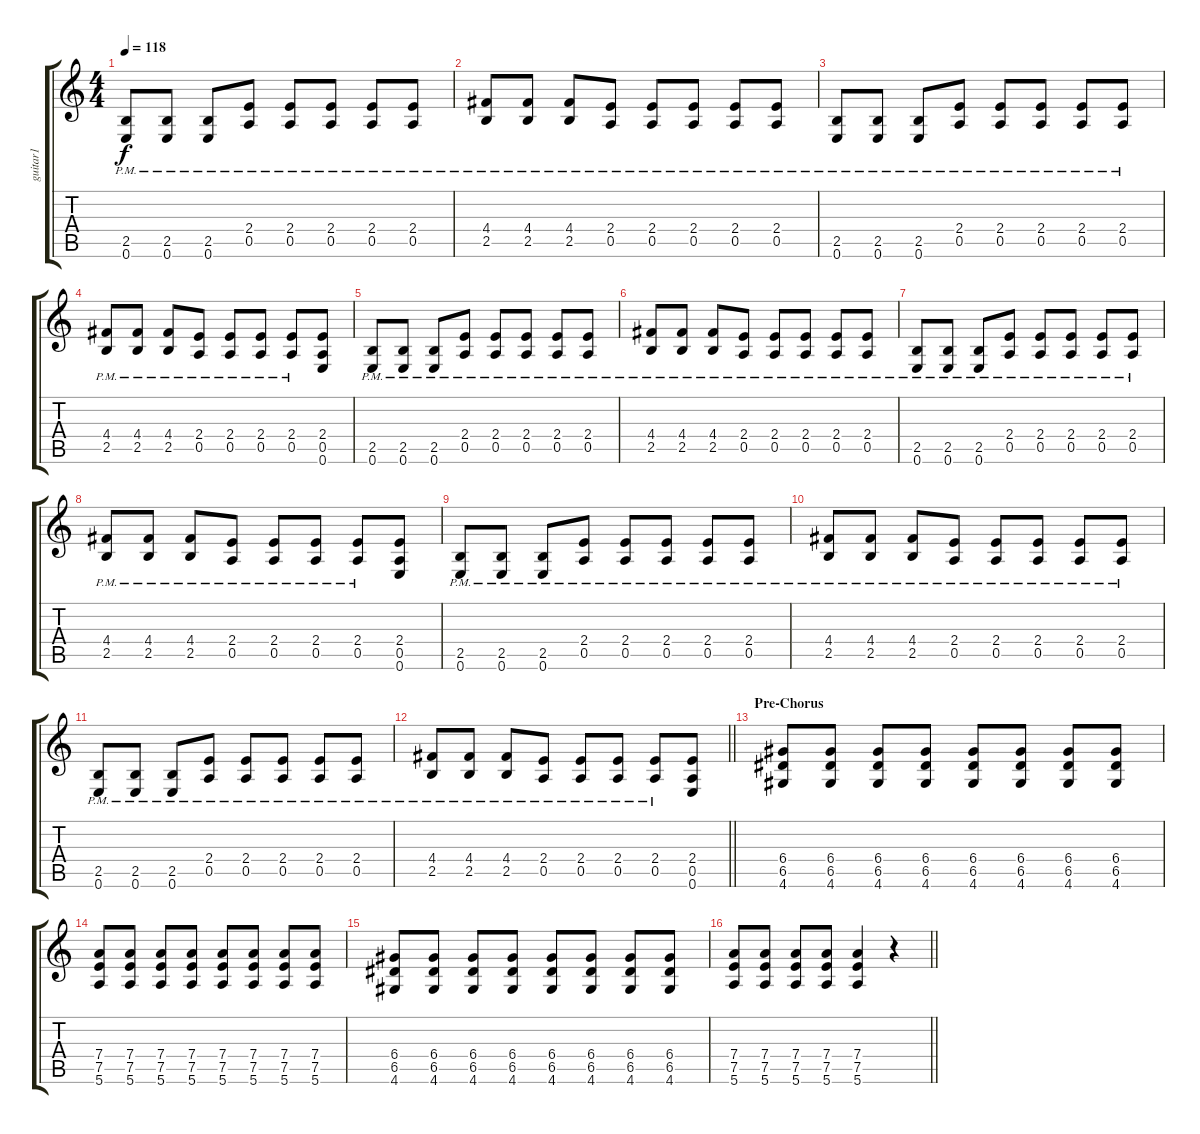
\track ("guitar1" "guitar1") {instrument overdrivenguitar}
\staff {score tabs}
\tuning (E4 B3 G3 D3 A2 E2) {hide}
\ts (4 4)
\tempo 118
\clef g2
\ks c
(2.5{pm} 0.6{pm}).8{dy f instrument electricguitarmuted} (2.5{pm} 0.6{pm}).8 (2.5{pm} 0.6{pm}).8 (2.4{pm} 0.5{pm}).8 (2.4{pm} 0.5{pm}).8 (2.4{pm} 0.5{pm}).8 (2.4{pm} 0.5{pm}).8 (2.4{pm} 0.5{pm}).8 |
(4.4{pm} 2.5{pm}).8 (4.4{pm} 2.5{pm}).8 (4.4{pm} 2.5{pm}).8 (2.4{pm} 0.5{pm}).8 (2.4{pm} 0.5{pm}).8 (2.4{pm} 0.5{pm}).8 (2.4{pm} 0.5{pm}).8 (2.4{pm} 0.5{pm}).8 |
(2.5{pm} 0.6{pm}).8 (2.5{pm} 0.6{pm}).8 (2.5{pm} 0.6{pm}).8 (2.4{pm} 0.5{pm}).8 (2.4{pm} 0.5{pm}).8 (2.4{pm} 0.5{pm}).8 (2.4{pm} 0.5{pm}).8 (2.4{pm} 0.5{pm}).8 |
(4.4{pm} 2.5{pm}).8 (4.4{pm} 2.5{pm}).8 (4.4{pm} 2.5{pm}).8 (2.4{pm} 0.5{pm}).8 (2.4{pm} 0.5{pm}).8 (2.4{pm} 0.5{pm}).8 (2.4{pm} 0.5{pm}).8 (2.4 0.5 0.6).8{instrument overdrivenguitar} |
(2.5{pm} 0.6{pm}).8{instrument electricguitarmuted} (2.5{pm} 0.6{pm}).8 (2.5{pm} 0.6{pm}).8 (2.4{pm} 0.5{pm}).8 (2.4{pm} 0.5{pm}).8 (2.4{pm} 0.5{pm}).8 (2.4{pm} 0.5{pm}).8 (2.4{pm} 0.5{pm}).8 |
(4.4{pm} 2.5{pm}).8 (4.4{pm} 2.5{pm}).8 (4.4{pm} 2.5{pm}).8 (2.4{pm} 0.5{pm}).8 (2.4{pm} 0.5{pm}).8 (2.4{pm} 0.5{pm}).8 (2.4{pm} 0.5{pm}).8 (2.4{pm} 0.5{pm}).8 |
(2.5{pm} 0.6{pm}).8 (2.5{pm} 0.6{pm}).8 (2.5{pm} 0.6{pm}).8 (2.4{pm} 0.5{pm}).8 (2.4{pm} 0.5{pm}).8 (2.4{pm} 0.5{pm}).8 (2.4{pm} 0.5{pm}).8 (2.4{pm} 0.5{pm}).8 |
(4.4{pm} 2.5{pm}).8 (4.4{pm} 2.5{pm}).8 (4.4{pm} 2.5{pm}).8 (2.4{pm} 0.5{pm}).8 (2.4{pm} 0.5{pm}).8 (2.4{pm} 0.5{pm}).8 (2.4{pm} 0.5{pm}).8 (2.4 0.5 0.6).8{instrument overdrivenguitar} |
(2.5{pm} 0.6{pm}).8{instrument electricguitarmuted} (2.5{pm} 0.6{pm}).8 (2.5{pm} 0.6{pm}).8 (2.4{pm} 0.5{pm}).8 (2.4{pm} 0.5{pm}).8 (2.4{pm} 0.5{pm}).8 (2.4{pm} 0.5{pm}).8 (2.4{pm} 0.5{pm}).8 |
(4.4{pm} 2.5{pm}).8 (4.4{pm} 2.5{pm}).8 (4.4{pm} 2.5{pm}).8 (2.4{pm} 0.5{pm}).8 (2.4{pm} 0.5{pm}).8 (2.4{pm} 0.5{pm}).8 (2.4{pm} 0.5{pm}).8 (2.4{pm} 0.5{pm}).8 |
(2.5{pm} 0.6{pm}).8{instrument electricguitarmuted} (2.5{pm} 0.6{pm}).8 (2.5{pm} 0.6{pm}).8 (2.4{pm} 0.5{pm}).8 (2.4{pm} 0.5{pm}).8 (2.4{pm} 0.5{pm}).8 (2.4{pm} 0.5{pm}).8 (2.4{pm} 0.5{pm}).8 |
\barLineRight lightlight
(4.4{pm} 2.5{pm}).8 (4.4{pm} 2.5{pm}).8 (4.4{pm} 2.5{pm}).8 (2.4{pm} 0.5{pm}).8 (2.4{pm} 0.5{pm}).8 (2.4{pm} 0.5{pm}).8 (2.4{pm} 0.5{pm}).8 (2.4 0.5 0.6).8{instrument overdrivenguitar} |
\section ("" "Pre-Chorus")
(6.4 6.5 4.6).8{instrument overdrivenguitar} (6.4 6.5 4.6).8 (6.4 6.5 4.6).8 (6.4 6.5 4.6).8 (6.4 6.5 4.6).8 (6.4 6.5 4.6).8 (6.4 6.5 4.6).8 (6.4 6.5 4.6).8 |
(7.4 7.5 5.6).8 (7.4 7.5 5.6).8 (7.4 7.5 5.6).8 (7.4 7.5 5.6).8 (7.4 7.5 5.6).8 (7.4 7.5 5.6).8 (7.4 7.5 5.6).8 (7.4 7.5 5.6).8 |
(6.4 6.5 4.6).8{instrument overdrivenguitar} (6.4 6.5 4.6).8 (6.4 6.5 4.6).8 (6.4 6.5 4.6).8 (6.4 6.5 4.6).8 (6.4 6.5 4.6).8 (6.4 6.5 4.6).8 (6.4 6.5 4.6).8 |
\barLineRight lightlight
(7.4 7.5 5.6).8 (7.4 7.5 5.6).8 (7.4 7.5 5.6).8 (7.4 7.5 5.6).8 (7.4 7.5 5.6).4 r.4
